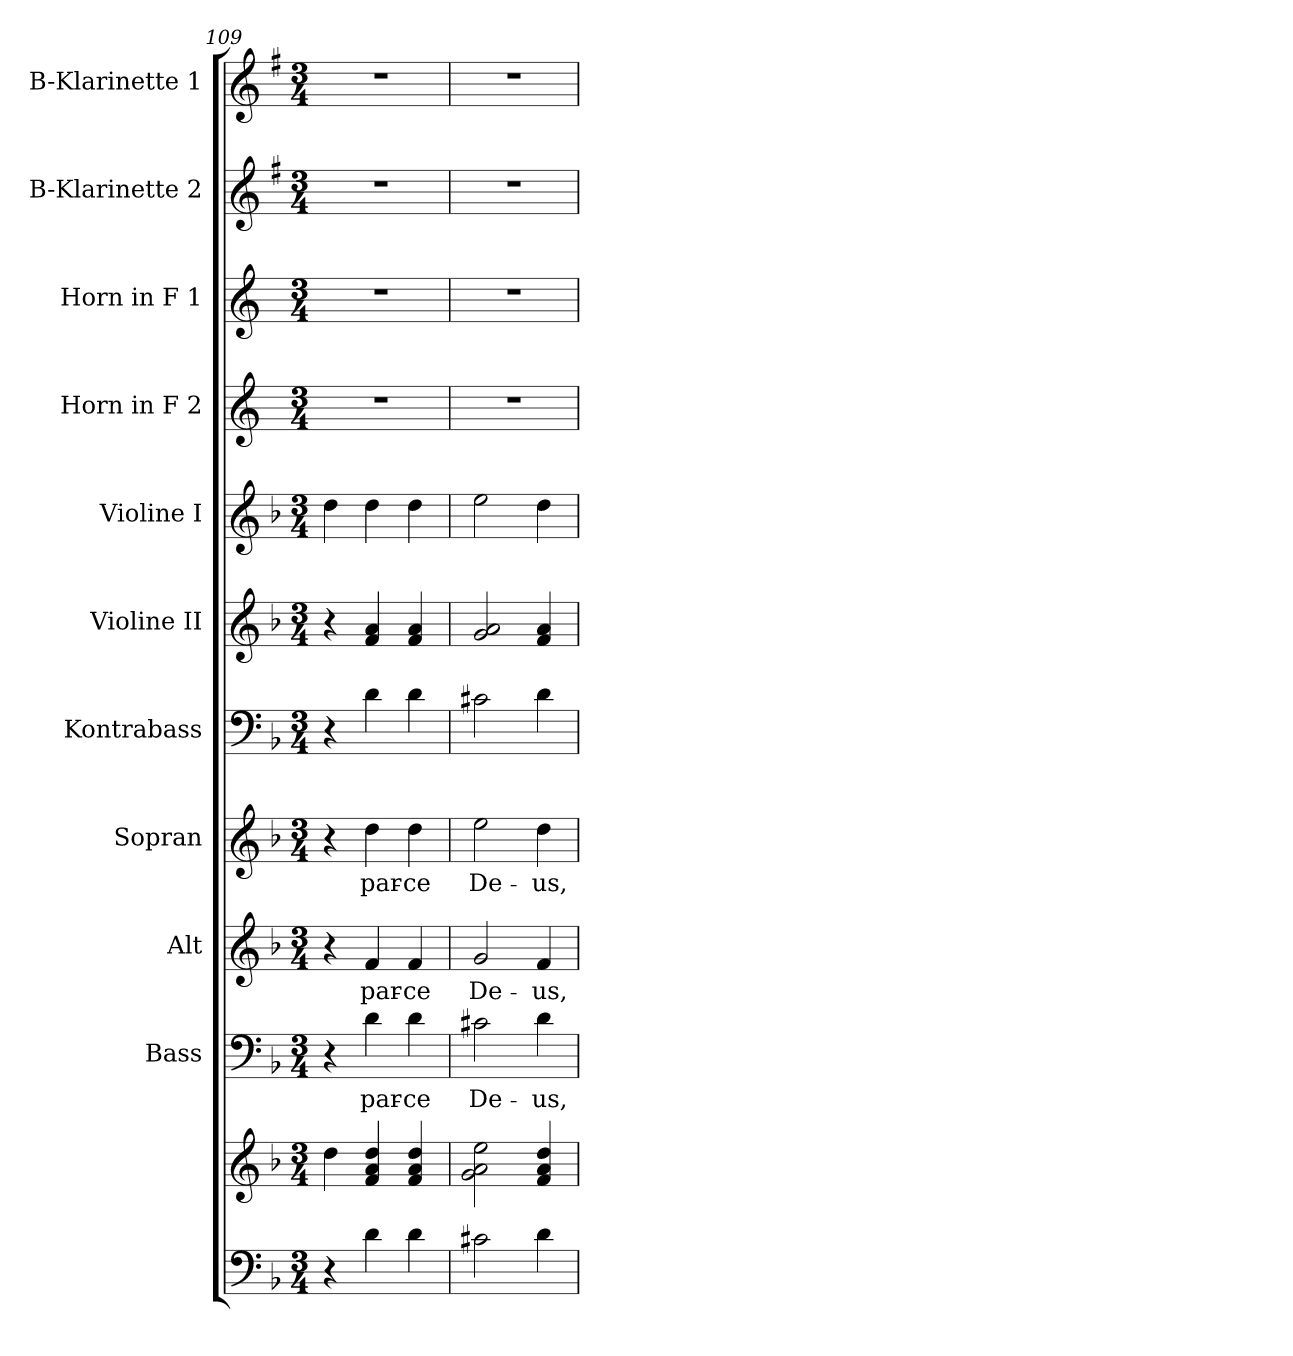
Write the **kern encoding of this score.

**kern	**kern	**kern	**text	**kern	**text	**kern	**text	**kern	**kern	**kern	**kern	**kern	**kern	**kern
*part11	*part11	*part10	*part10	*part9	*part9	*part8	*part8	*part7	*part6	*part5	*part4	*part3	*part2	*part1
*staff12	*staff11	*staff10	*staff10	*staff9	*staff9	*staff8	*staff8	*staff7	*staff6	*staff5	*staff4	*staff3	*staff2	*staff1
*	*	*I"Bass	*	*I"Alt	*	*I"Sopran	*	*I"Kontrabass	*I"Violine II	*I"Violine I	*I"Horn in F 2	*I"Horn in F 1	*I"B-Klarinette 2	*I"B-Klarinette 1
*	*	*I'B.	*	*I'A.	*	*I'S.	*	*I'Kb.	*I'Vl. II	*I'Vl. I	*	*	*I'B Kl. 2	*I'B Kl. 1
*clefF4	*clefG2	*clefF4	*	*clefG2	*	*clefG2	*	*clefF4	*clefG2	*clefG2	*clefG2	*clefG2	*clefG2	*clefG2
*	*	*	*	*	*	*	*	*ITrd7c12	*	*	*ITrd4c7	*ITrd4c7	*ITrd1c2	*ITrd1c2
*k[b-]	*k[b-]	*k[b-]	*	*k[b-]	*	*k[b-]	*	*k[b-]	*k[b-]	*k[b-]	*k[b-]	*k[b-]	*k[b-]	*k[b-]
*F:	*F:	*F:	*	*F:	*	*F:	*	*F:	*F:	*F:	*F:	*F:	*F:	*F:
*M3/4	*M3/4	*M3/4	*	*M3/4	*	*M3/4	*	*M3/4	*M3/4	*M3/4	*M3/4	*M3/4	*M3/4	*M3/4
=109	=109	=109	=109	=109	=109	=109	=109	=109	=109	=109	=109	=109	=109	=109
4r	4dd\	4r	.	4r	.	4r	.	4r	4r	4dd\	2.r	2.r	2.r	2.r
!	!	!	!LO:LY:b	!	!LO:LY:b	!	!LO:LY:b	!	!	!	!	!	!	!
4d\	4f/ 4a/ 4dd/	4d\	par-	4f/	par-	4dd\	par-	4D\	4f/ 4a/	4dd\	.	.	.	.
!	!	!	!LO:LY:b	!	!LO:LY:b	!	!LO:LY:b	!	!	!	!	!	!	!
4d\	4f/ 4a/ 4dd/	4d\	-ce	4f/	-ce	4dd\	-ce	4D\	4f/ 4a/	4dd\	.	.	.	.
=110	=110	=110	=110	=110	=110	=110	=110	=110	=110	=110	=110	=110	=110	=110
!	!	!	!LO:LY:b	!	!LO:LY:b	!	!LO:LY:b	!	!	!	!	!	!	!
2c#X\	2g\ 2a\ 2ee\	2c#X\	De-	2g/	De-	2ee\	De-	2C#X\	2g/ 2a/	2ee\	2.r	2.r	2.r	2.r
!	!	!	!LO:LY:b	!	!LO:LY:b	!	!LO:LY:b	!	!	!	!	!	!	!
4d\	4f/ 4a/ 4dd/	4d\	-us,	4f/	-us,	4dd\	-us,	4D\	4f/ 4a/	4dd\	.	.	.	.
=	=	=	=	=	=	=	=	=	=	=	=	=	=	=
*-	*-	*-	*-	*-	*-	*-	*-	*-	*-	*-	*-	*-	*-	*-
